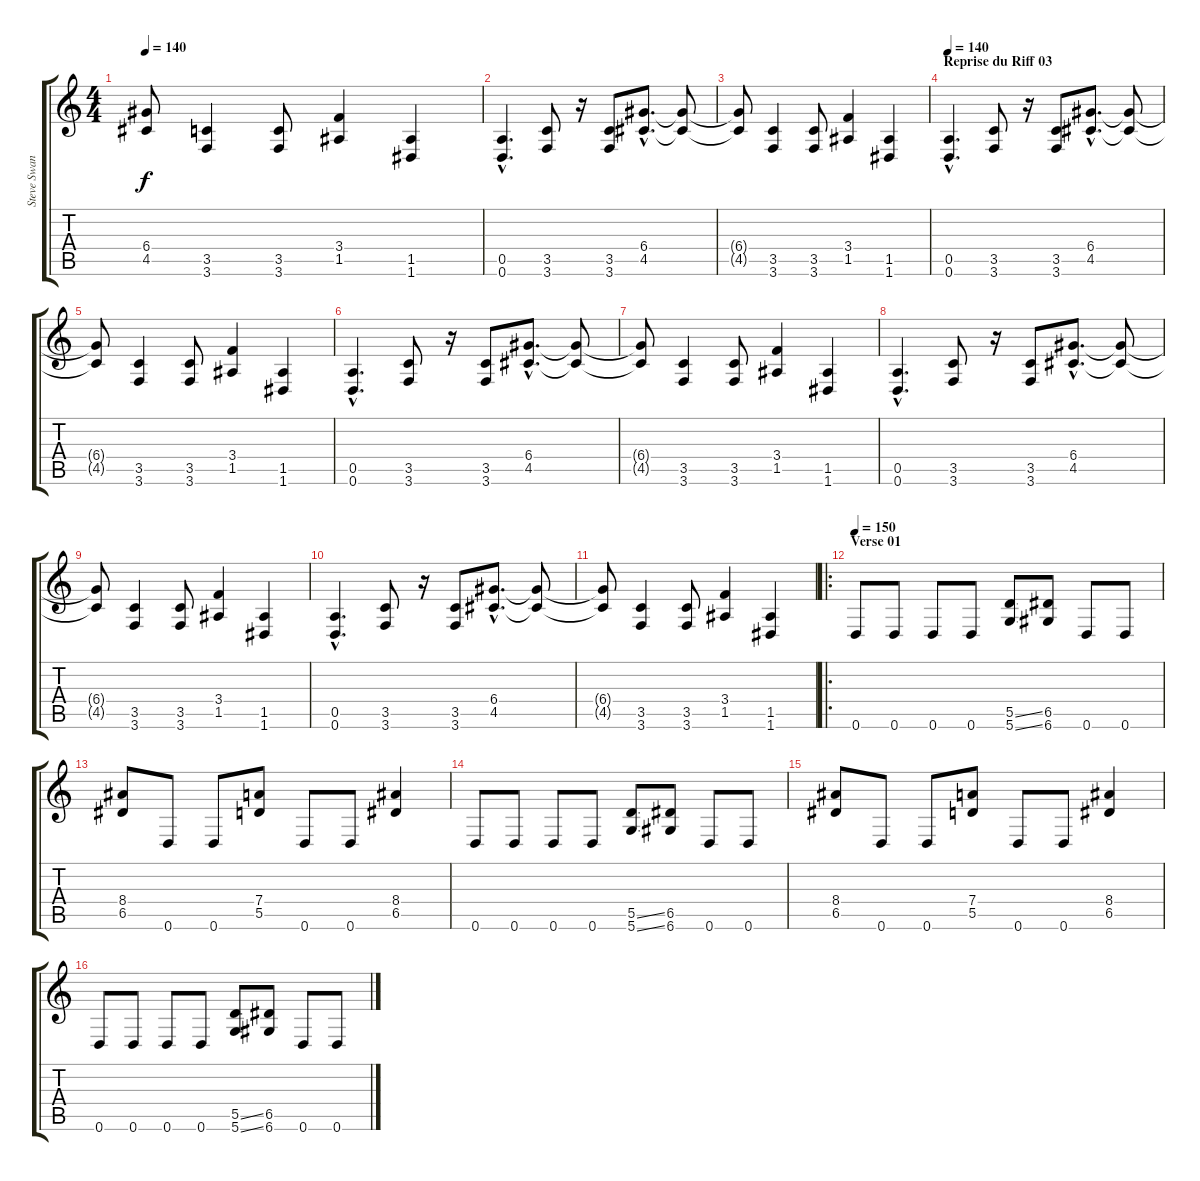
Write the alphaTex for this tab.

\track ("Steve Swanson" "Steve Swan") {instrument distortionguitar}
\staff {score tabs}
\tuning (E4 B3 G3 D3 A2 D2) {hide}
\ts (4 4)
\tempo 140
\clef g2
\ks c
(6.4{t} 4.5{t}).8{dy f} (3.5 3.6).4 (3.5 3.6).8 (3.4 1.5).4 (1.5 1.6).4 |
(0.5{hac} 0.6{hac}).4{d} (3.5 3.6).8 r.16 (3.5 3.6).8 (6.4{hac} 4.5{hac}).8{d} (6.4{t} 4.5{t}).8 |
(6.4{t} 4.5{t}).8 (3.5 3.6).4 (3.5 3.6).8 (3.4 1.5).4 (1.5 1.6).4 |
\section ("" "Reprise du Riff 03")
\tempo 140
(0.5{hac} 0.6{hac}).4{d} (3.5 3.6).8 r.16 (3.5 3.6).8 (6.4{hac} 4.5{hac}).8{d} (6.4{t} 4.5{t}).8 |
(6.4{t} 4.5{t}).8 (3.5 3.6).4 (3.5 3.6).8 (3.4 1.5).4 (1.5 1.6).4 |
(0.5{hac} 0.6{hac}).4{d} (3.5 3.6).8 r.16 (3.5 3.6).8 (6.4{hac} 4.5{hac}).8{d} (6.4{t} 4.5{t}).8 |
(6.4{t} 4.5{t}).8 (3.5 3.6).4 (3.5 3.6).8 (3.4 1.5).4 (1.5 1.6).4 |
(0.5{hac} 0.6{hac}).4{d} (3.5 3.6).8 r.16 (3.5 3.6).8 (6.4{hac} 4.5{hac}).8{d} (6.4{t} 4.5{t}).8 |
(6.4{t} 4.5{t}).8 (3.5 3.6).4 (3.5 3.6).8 (3.4 1.5).4 (1.5 1.6).4 |
(0.5{hac} 0.6{hac}).4{d} (3.5 3.6).8 r.16 (3.5 3.6).8 (6.4{hac} 4.5{hac}).8{d} (6.4{t} 4.5{t}).8 |
(6.4{t} 4.5{t}).8 (3.5 3.6).4 (3.5 3.6).8 (3.4 1.5).4 (1.5 1.6).4 |
\ro
\section ("" "Verse 01")
\tempo 150
0.6.8 0.6.8 0.6.8 0.6.8 (5.5{ss} 5.6{ss}).8 (6.5 6.6).8 0.6.8 0.6.8 |
(8.4 6.5).8 0.6.8 0.6.8 (7.4 5.5).8 0.6.8 0.6.8 (8.4 6.5).4 |
0.6.8 0.6.8 0.6.8 0.6.8 (5.5{ss} 5.6{ss}).8 (6.5 6.6).8 0.6.8 0.6.8 |
(8.4 6.5).8 0.6.8 0.6.8 (7.4 5.5).8 0.6.8 0.6.8 (8.4 6.5).4 |
0.6.8 0.6.8 0.6.8 0.6.8 (5.5{ss} 5.6{ss}).8 (6.5 6.6).8 0.6.8 0.6.8
